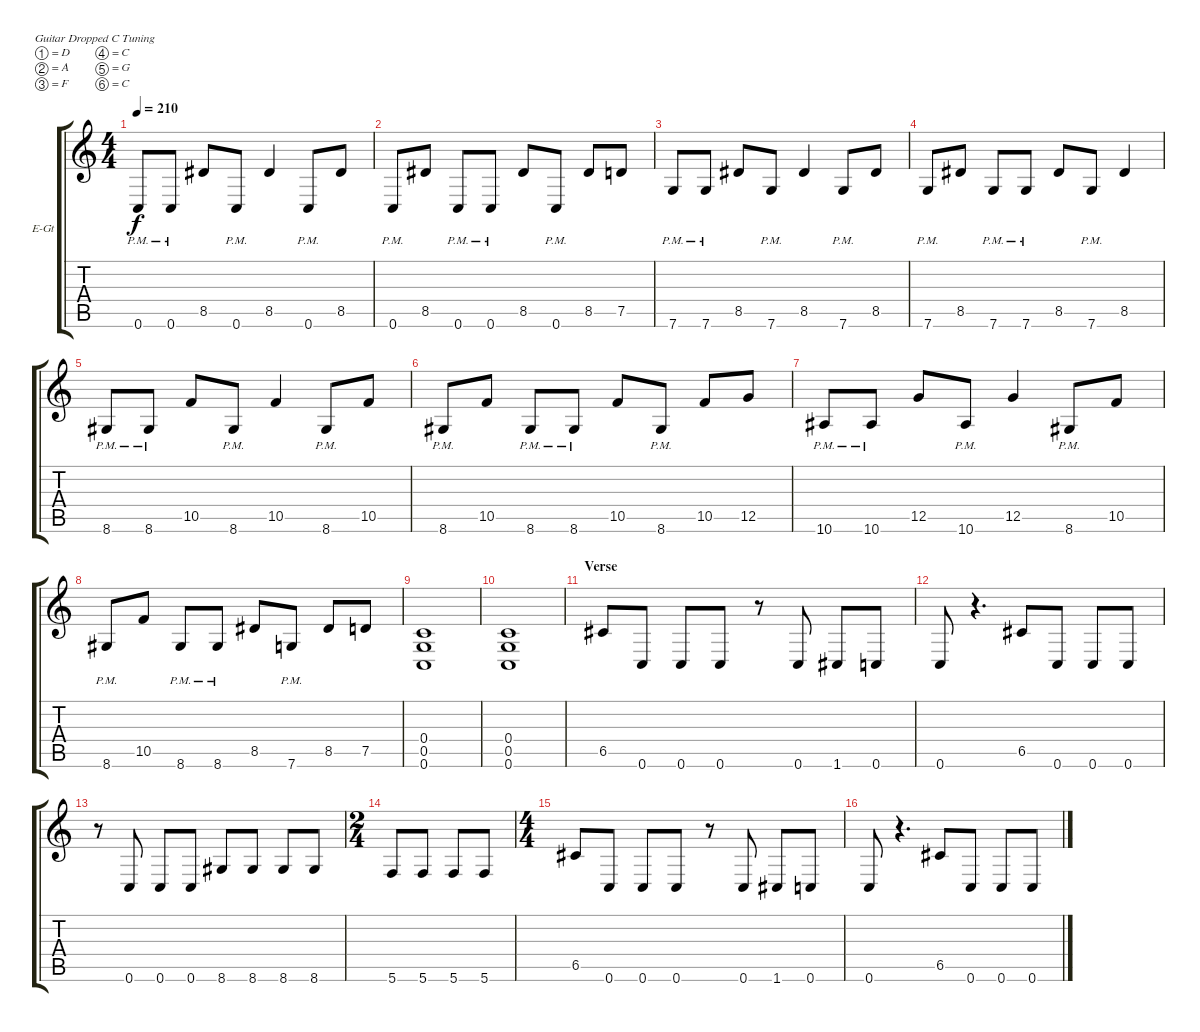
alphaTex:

\defaultSystemsLayout 4
\bracketExtendMode groupsimilarinstruments
\firstSystemTrackNameOrientation horizontal
\otherSystemsTrackNameOrientation horizontal
\track ("Guitar 2" "E-Gt") {instrument distortionguitar}
\staff {score tabs}
\tuning (D4 A3 F3 C3 G2 C2)
\ts (4 4)
\tempo 210
\clef g2
\ks c
0.6{pm}.8{dy f} 0.6{pm}.8 8.5.8 0.6{pm}.8 8.5.4 0.6{pm}.8 8.5.8 |
0.6{pm}.8 8.5.8 0.6{pm}.8 0.6{pm}.8 8.5.8 0.6{pm}.8 8.5.8 7.5.8 |
7.6{pm}.8 7.6{pm}.8 8.5.8 7.6{pm}.8 8.5.4 7.6{pm}.8 8.5.8 |
7.6{pm}.8 8.5.8 7.6{pm}.8 7.6{pm}.8 8.5.8 7.6{pm}.8 8.5.4 |
8.6{pm}.8 8.6{pm}.8 10.5.8 8.6{pm}.8 10.5.4 8.6{pm}.8 10.5.8 |
8.6{pm}.8 10.5.8 8.6{pm}.8 8.6{pm}.8 10.5.8 8.6{pm}.8 10.5.8 12.5.8 |
10.6{pm}.8 10.6{pm}.8 12.5.8 10.6{pm}.8 12.5.4 8.6{pm}.8 10.5.8 |
8.6{pm}.8 10.5.8 8.6{pm}.8 8.6{pm}.8 8.5.8 7.6{pm}.8 8.5.8 7.5.8 |
(0.6 0.5 0.4).1 |
(0.6 0.5 0.4).1 |
\section ("" "Verse")
6.5.8 0.6.8 0.6.8 0.6.8 r.8 0.6.8 1.6.8 0.6.8 |
0.6.8 r.4{d} 6.5.8 0.6.8 0.6.8 0.6.8 |
r.8 0.6.8 0.6.8 0.6.8 8.6.8 8.6.8 8.6.8 8.6.8 |
\ts (2 4)
5.6.8 5.6.8 5.6.8 5.6.8 |
\ts (4 4)
6.5.8 0.6.8 0.6.8 0.6.8 r.8 0.6.8 1.6.8 0.6.8 |
0.6.8 r.4{d} 6.5.8 0.6.8 0.6.8 0.6.8
